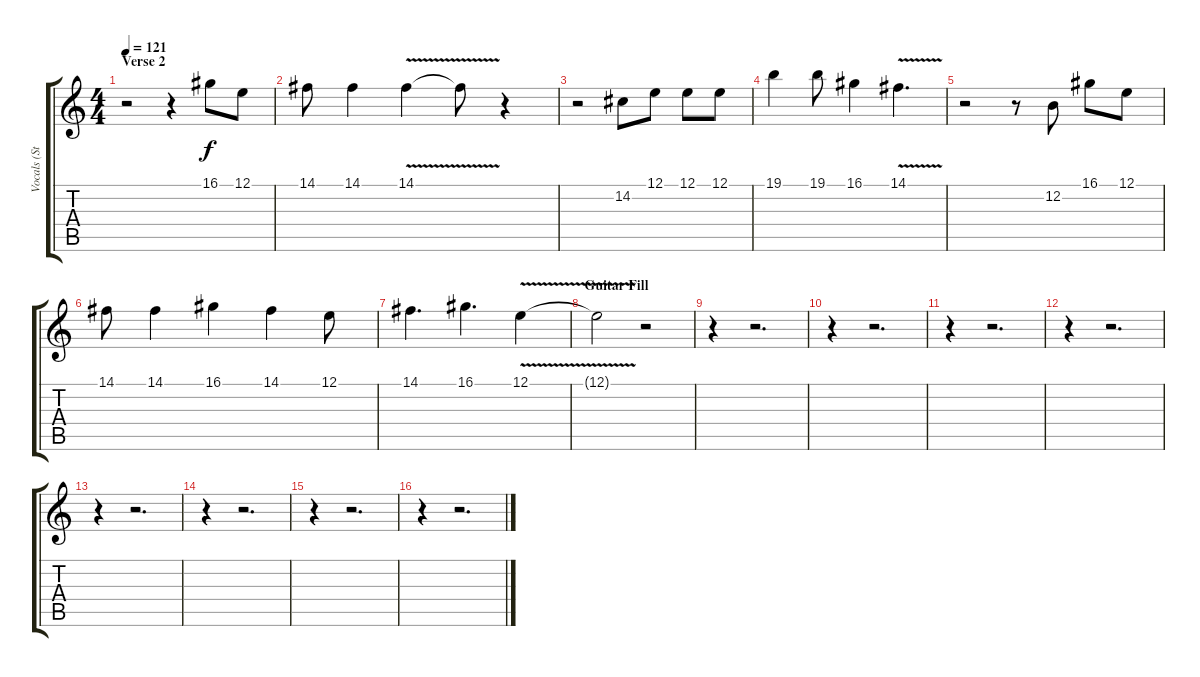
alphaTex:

\track ("Vocals (Steve Perry)" "Vocals (St") {instrument piccolo}
\staff {score tabs}
\tuning (E4 B3 G3 D3 A2 E2) {hide}
\ts (4 4)
\section ("" "Verse 2")
\tempo 121
\clef g2
\ks c
r.2{dy f} r.4 16.1.8 12.1.8 |
14.1.8 14.1.4 14.1{v}.4 14.1{v t}.8 r.4 |
r.2 14.2.8 12.1.8 12.1.8 12.1.8 |
19.1.4 19.1.8 16.1.4 14.1{v}.4{d} |
r.2 r.8 12.2.8 16.1.8 12.1.8 |
14.1.8 14.1.4 16.1.4 14.1.4 12.1.8 |
14.1.4{d} 16.1.4{d} 12.1{v}.4 |
\section ("" "Guitar Fill")
12.1{v t}.2 r.2 |
r.4 r.2{d} |
r.4 r.2{d} |
r.4 r.2{d} |
r.4 r.2{d} |
r.4 r.2{d} |
r.4 r.2{d} |
r.4 r.2{d} |
r.4 r.2{d}
